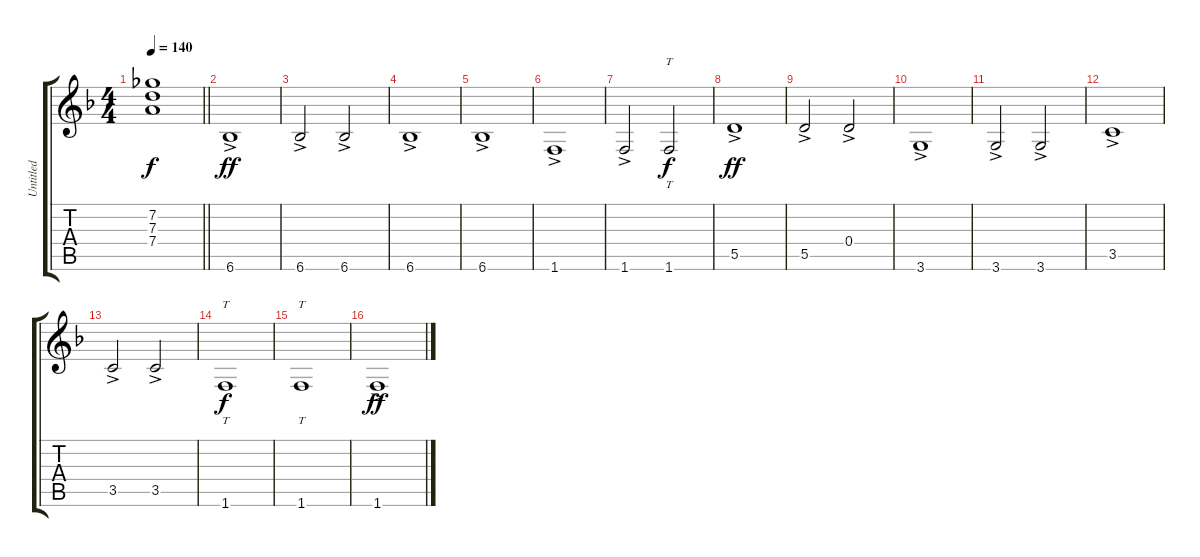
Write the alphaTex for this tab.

\track ("Untitled" "Untitled") {instrument electricbassfinger}
\staff {score tabs}
\tuning (E4 B3 G3 D3 A2 E2) {hide}
\ts (4 4)
\tempo 140
\clef g2
\barLineRight lightlight
\ks f
(7.2 7.3 7.4).1{dy f} |
6.6{ac}.1{dy ff} |
6.6{ac}.2 6.6{ac}.2 |
6.6{ac}.1 |
6.6{ac}.1 |
1.6{ac}.1 |
1.6{ac}.2 1.6.2{tt dy f} |
5.5{ac}.1{dy ff} |
5.5{ac}.2 0.4{ac}.2 |
3.6{ac}.1 |
3.6{ac}.2 3.6{ac}.2 |
3.5{ac}.1 |
3.5{ac}.2 3.5{ac}.2 |
1.6.1{tt dy f} |
1.6.1{tt} |
1.6{ac}.1{dy ff}
